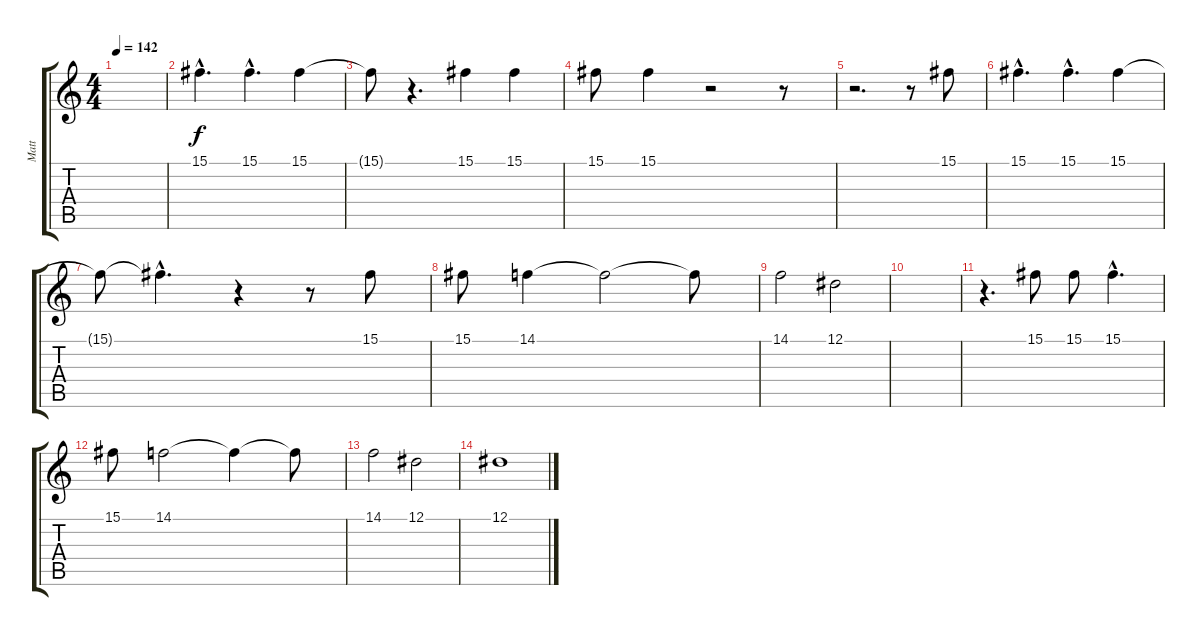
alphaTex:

\track ("Matt" "Matt") {instrument lead1square}
\staff {score tabs}
\tuning (Eb4 Bb3 Gb3 Db3 Ab2 Eb2) {hide}
\ts (4 4)
\tempo 142
\clef g2
\ks c
|
15.1{hac}.4{d} 15.1{hac}.4{d} 15.1.4 |
15.1{t}.8 r.4{d} 15.1.4 15.1.4 |
15.1.8 15.1.4 r.2 r.8 |
r.2{d} r.8 15.1.8 |
15.1{hac}.4{d} 15.1{hac}.4{d} 15.1.4 |
15.1{t}.8 15.1{hac t}.4{d} r.4 r.8 15.1.8 |
15.1.8 14.1.4 14.1{t}.2 14.1{t}.8 |
14.1.2 12.1.2 |
|
r.4{d} 15.1.8 15.1.8 15.1{hac}.4{d} |
15.1.8 14.1.2 14.1{t}.4 14.1{t}.8 |
14.1.2 12.1.2 |
12.1.1
